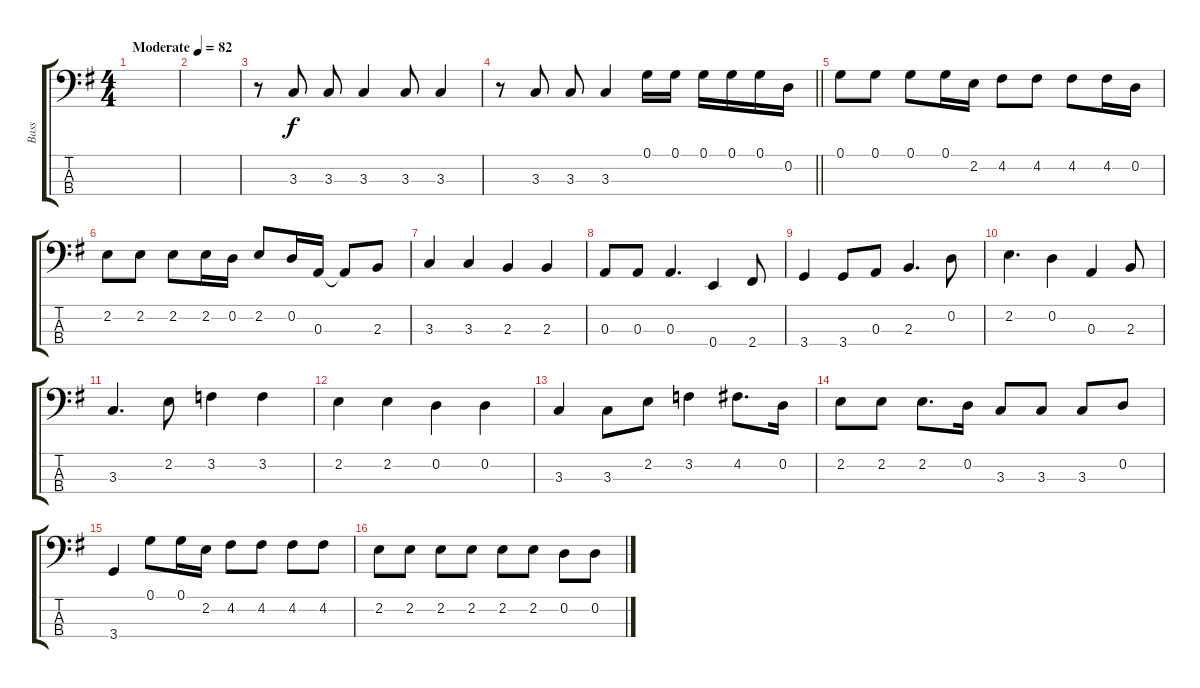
\track ("Bass" "Bass") {instrument electricbassfinger}
\staff {score tabs}
\tuning (G2 D2 A1 E1) {hide}
\ts (4 4)
\tempo (82 "Moderate")
\clef f4
\ks g
|
|
r.8 3.3.8 3.3.8 3.3.4 3.3.8 3.3.4 |
\barLineRight lightlight
r.8 3.3.8 3.3.8 3.3.4 0.1.16 0.1.16 0.1.16 0.1.16 0.1.16 0.2.16 |
0.1.8 0.1.8 0.1.8 0.1.16 2.2.16 4.2.8 4.2.8 4.2.8 4.2.16 0.2.16 |
2.2.8 2.2.8 2.2.8 2.2.16 0.2.16 2.2.8 0.2.16 0.3.16 0.3{t}.8 2.3.8 |
3.3.4 3.3.4 2.3.4 2.3.4 |
0.3.8 0.3.8 0.3.4{d} 0.4.4 2.4.8 |
3.4.4 3.4.8 0.3.8 2.3.4{d} 0.2.8 |
2.2.4{d} 0.2.4 0.3.4 2.3.8 |
3.3.4{d} 2.2.8 3.2.4 3.2.4 |
2.2.4 2.2.4 0.2.4 0.2.4 |
3.3.4 3.3.8 2.2.8 3.2.4 4.2.8{d} 0.2.16 |
2.2.8 2.2.8 2.2.8{d} 0.2.16 3.3.8 3.3.8 3.3.8 0.2.8 |
3.4.4 0.1.8 0.1.16 2.2.16 4.2.8 4.2.8 4.2.8 4.2.8 |
2.2.8 2.2.8 2.2.8 2.2.8 2.2.8 2.2.8 0.2.8 0.2.8
